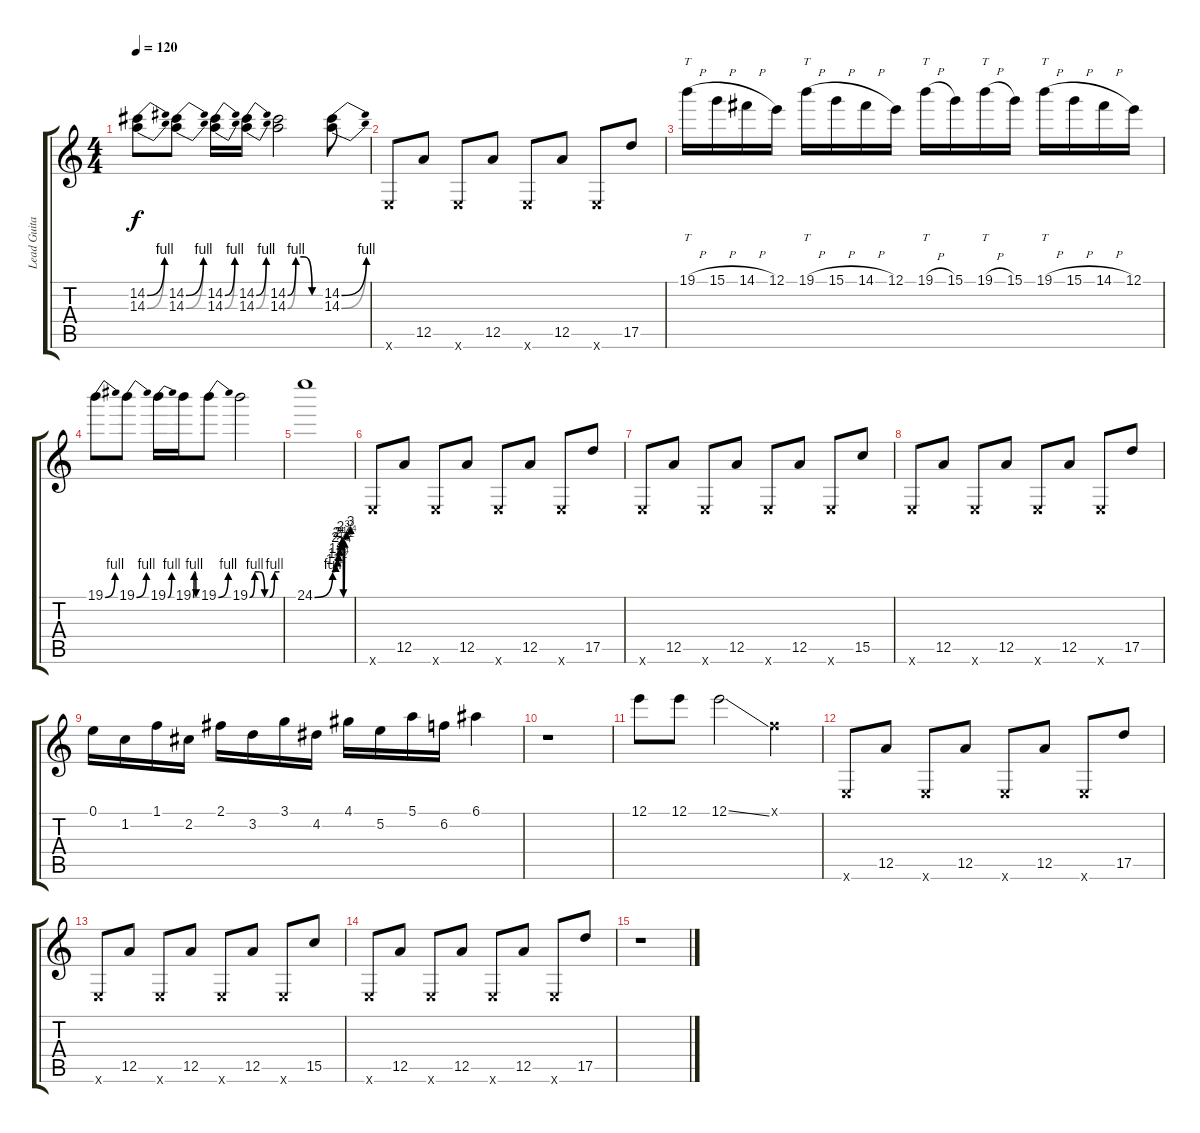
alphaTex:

\track ("Lead Guitar" "Lead Guita") {instrument distortionguitar}
\staff {score tabs}
\tuning (E4 B3 G3 D3 A2 E2) {hide}
\ts (4 4)
\tempo 120
\clef g2
\ks c
(14.2{be (bend 0 0 60 4)} 14.3{be (bend 0 0 60 4)}).8{dy f} (14.2{be (bend 0 0 60 4)} 14.3{be (bend 0 0 60 4)}).8 (14.2{be (bend 0 0 60 4)} 14.3{be (bend 0 0 60 4)}).16 (14.2{be (bend 0 0 60 4)} 14.3{be (bend 0 0 60 4)}).16 (14.2{be (custom 0 0 15 4 30 4 45 0 60 0)} 14.3{be (custom 0 0 15 4 30 4 45 0 60 0)}).2 (14.2{be (bend 0 0 60 4)} 14.3{be (bend 0 0 60 4)}).8 |
0.6{x}.8 12.5.8 0.6{x}.8 12.5.8 0.6{x}.8 12.5.8 0.6{x}.8 17.5.8 |
19.1{h}.16{tt} 15.1{h}.16 14.1{h}.16 12.1.16 19.1{h}.16{tt} 15.1{h}.16 14.1{h}.16 12.1.16 19.1{h}.16{tt} 15.1.16 19.1{h}.16{tt} 15.1.16 19.1{h}.16{tt} 15.1{h}.16 14.1{h}.16 12.1.16 |
19.1{be (bend 0 0 60 4)}.8 19.1{be (bend 0 0 60 4)}.8 19.1{be (bend 0 0 60 4)}.16 19.1{be (custom 0 0 15 4 30 4 45 0 60 0)}.16 19.1{be (bend 0 0 60 4)}.8 19.1{be (custom 0 0 10 4 20 4 30 0 40 0 50 4 60 4)}.2 |
24.1{be (custom 0 0 30 4 35 5 38 6 40 7 42 8 44 9 46 10 48 0 50 10 53 11 58 11 60 12)}.1 |
0.6{x}.8 12.5.8 0.6{x}.8 12.5.8 0.6{x}.8 12.5.8 0.6{x}.8 17.5.8 |
0.6{x}.8 12.5.8 0.6{x}.8 12.5.8 0.6{x}.8 12.5.8 0.6{x}.8 15.5.8 |
0.6{x}.8 12.5.8 0.6{x}.8 12.5.8 0.6{x}.8 12.5.8 0.6{x}.8 17.5.8 |
0.1.16 1.2.16 1.1.16 2.2.16 2.1.16 3.2.16 3.1.16 4.2.16 4.1.16 5.2.16 5.1.16 6.2.16 6.1.4 |
r.1 |
12.1.8 12.1.8 12.1{ss}.2 1.1{x}.4 |
0.6{x}.8 12.5.8 0.6{x}.8 12.5.8 0.6{x}.8 12.5.8 0.6{x}.8 17.5.8 |
0.6{x}.8 12.5.8 0.6{x}.8 12.5.8 0.6{x}.8 12.5.8 0.6{x}.8 15.5.8 |
0.6{x}.8 12.5.8 0.6{x}.8 12.5.8 0.6{x}.8 12.5.8 0.6{x}.8 17.5.8 |
r.1
